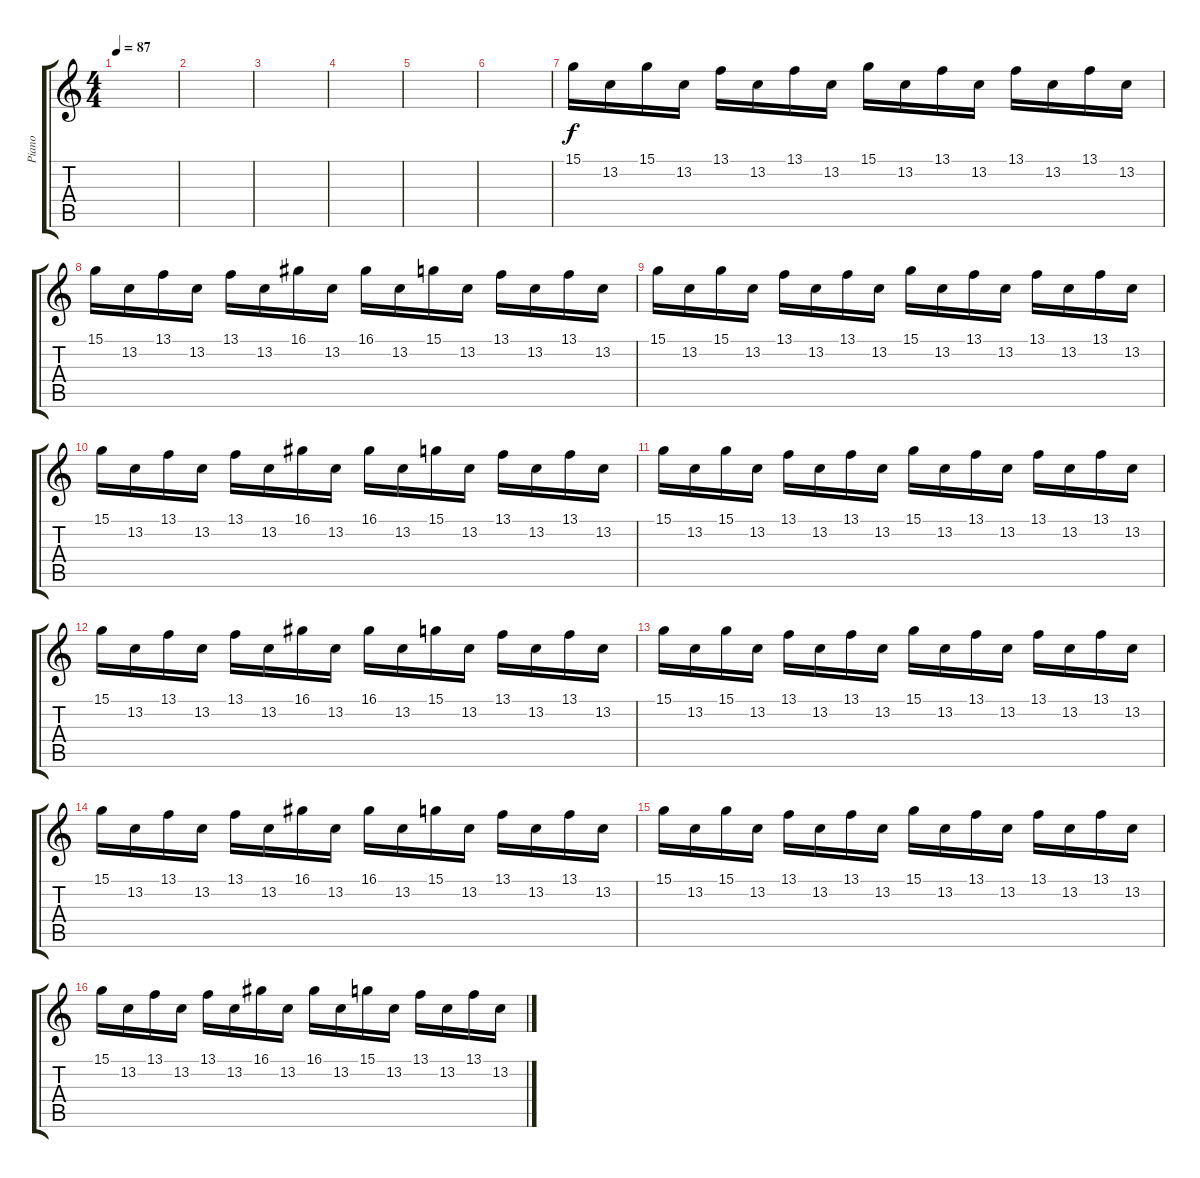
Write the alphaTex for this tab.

\track ("Piano" "Piano") {instrument electricpiano1}
\staff {score tabs}
\tuning (E4 B3 G3 D3 A2 E2) {hide}
\ts (4 4)
\tempo 87
\clef g2
\ks c
|
|
|
|
|
|
15.1.16{balance 6} 13.2.16 15.1.16 13.2.16 13.1.16 13.2.16 13.1.16 13.2.16 15.1.16 13.2.16 13.1.16 13.2.16 13.1.16 13.2.16 13.1.16 13.2.16 |
15.1.16 13.2.16 13.1.16 13.2.16 13.1.16 13.2.16 16.1.16 13.2.16 16.1.16 13.2.16 15.1.16 13.2.16 13.1.16 13.2.16 13.1.16 13.2.16 |
15.1.16 13.2.16 15.1.16 13.2.16 13.1.16 13.2.16 13.1.16 13.2.16 15.1.16 13.2.16 13.1.16 13.2.16 13.1.16 13.2.16 13.1.16 13.2.16 |
15.1.16 13.2.16 13.1.16 13.2.16 13.1.16 13.2.16 16.1.16 13.2.16 16.1.16 13.2.16 15.1.16 13.2.16 13.1.16 13.2.16 13.1.16 13.2.16 |
15.1.16 13.2.16 15.1.16 13.2.16 13.1.16 13.2.16 13.1.16 13.2.16 15.1.16 13.2.16 13.1.16 13.2.16 13.1.16 13.2.16 13.1.16 13.2.16 |
15.1.16 13.2.16 13.1.16 13.2.16 13.1.16 13.2.16 16.1.16 13.2.16 16.1.16 13.2.16 15.1.16 13.2.16 13.1.16 13.2.16 13.1.16 13.2.16 |
15.1.16 13.2.16 15.1.16 13.2.16 13.1.16 13.2.16 13.1.16 13.2.16 15.1.16 13.2.16 13.1.16 13.2.16 13.1.16 13.2.16 13.1.16 13.2.16 |
15.1.16 13.2.16 13.1.16 13.2.16 13.1.16 13.2.16 16.1.16 13.2.16 16.1.16 13.2.16 15.1.16 13.2.16 13.1.16 13.2.16 13.1.16 13.2.16 |
15.1.16 13.2.16 15.1.16 13.2.16 13.1.16 13.2.16 13.1.16 13.2.16 15.1.16 13.2.16 13.1.16 13.2.16 13.1.16 13.2.16 13.1.16 13.2.16 |
15.1.16 13.2.16 13.1.16 13.2.16 13.1.16 13.2.16 16.1.16 13.2.16 16.1.16 13.2.16 15.1.16 13.2.16 13.1.16 13.2.16 13.1.16 13.2.16
